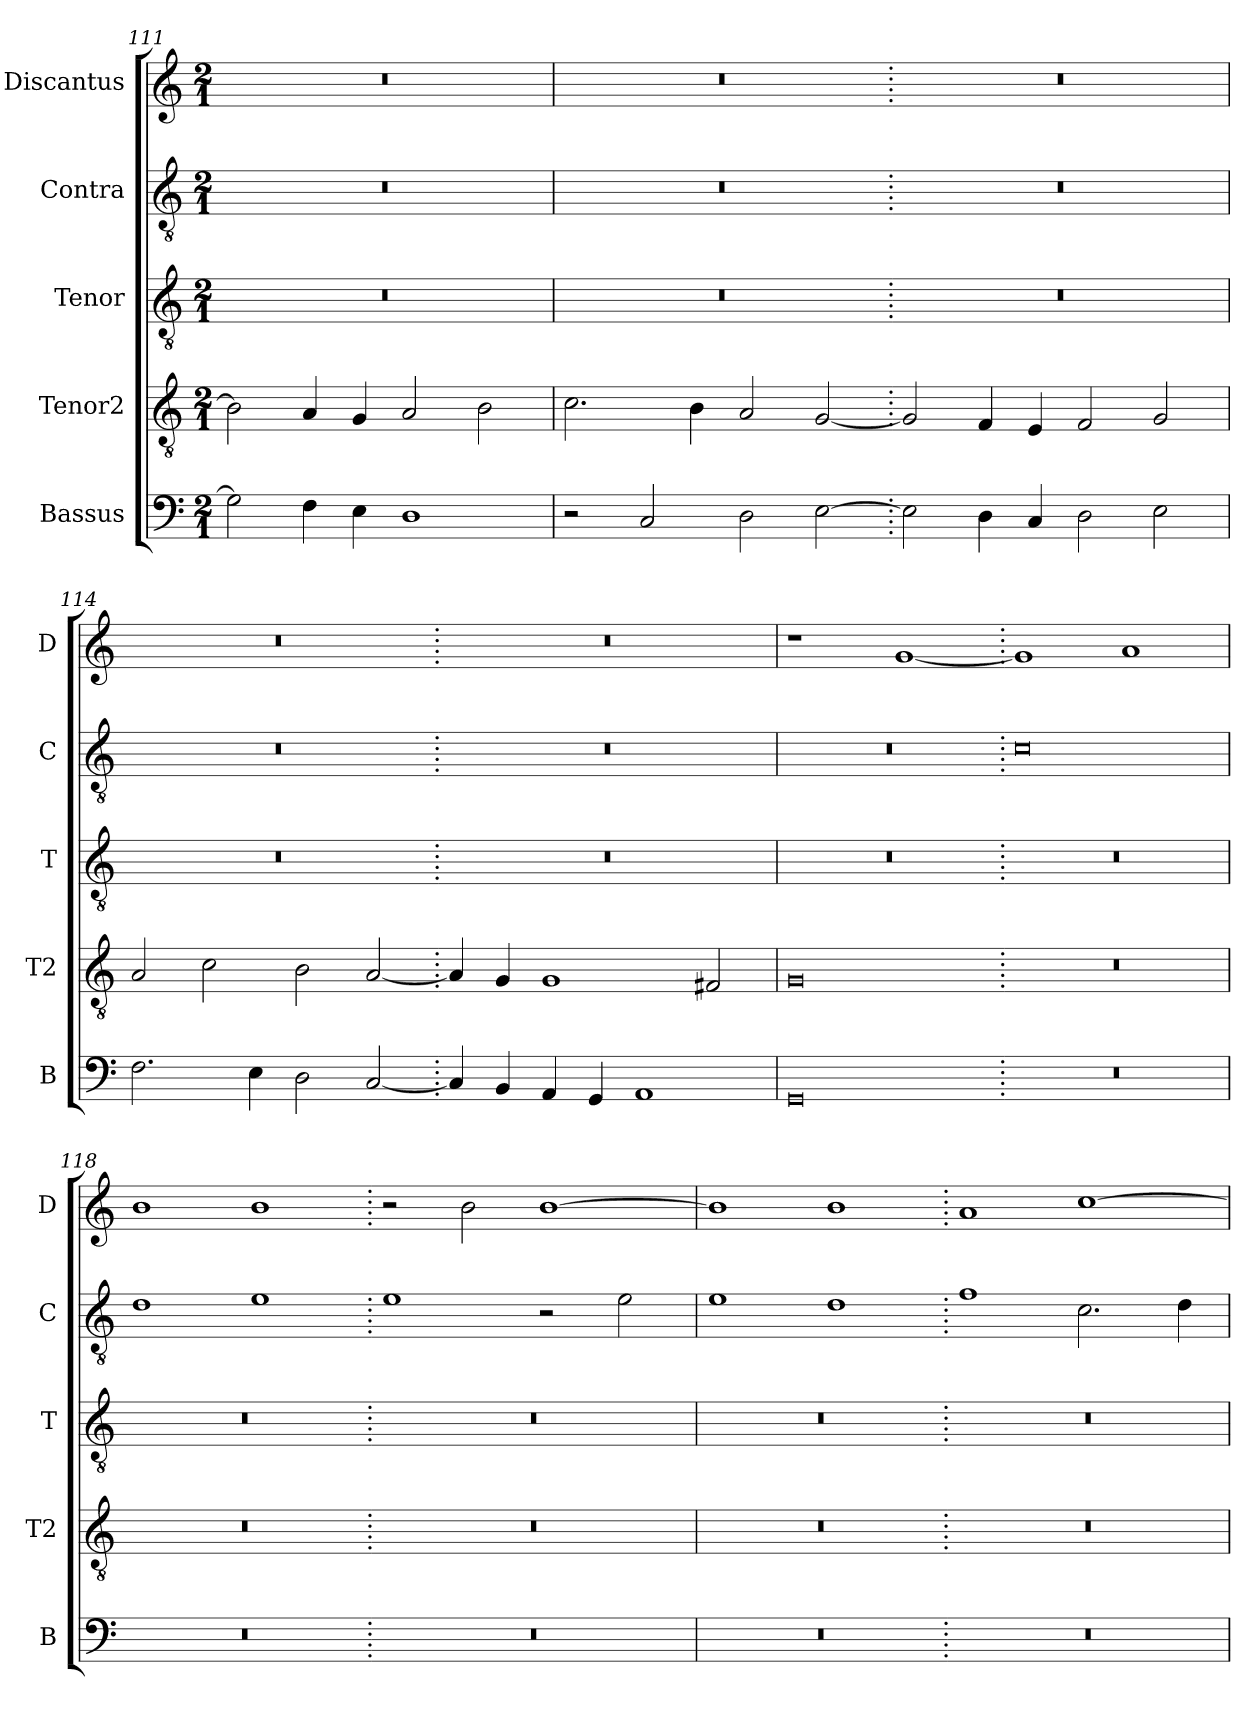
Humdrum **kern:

**kern	**kern	**kern	**kern	**kern
*part5	*part4	*part3	*part2	*part1
*staff5	*staff4	*staff3	*staff2	*staff1
*I"Bassus	*I"Tenor2	*I"Tenor	*I"Contra	*I"Discantus
*I'B	*I'T2	*I'T	*I'C	*I'D
*clefF4	*clefGv2	*clefGv2	*clefGv2	*clefG2
*k[]	*k[]	*k[]	*k[]	*k[]
*M2/1	*M2/1	*M2/1	*M2/1	*M2/1
=111	=111	=111	=111	=111
2G\]	2B\]	0r	0r	0r
4F\	4A/	.	.	.
4E\	4G/	.	.	.
1D	2A/	.	.	.
.	2B\	.	.	.
=112	=112	=112	=112	=112
2r	2.c\	0r	0r	0r
2C/	.	.	.	.
.	4B\	.	.	.
2D\	2A/	.	.	.
[2E\	[2G/	.	.	.
=113.	=113.	=113.	=113.	=113.
2E\]	2G/]	0r	0r	0r
4D\	4F/	.	.	.
4C/	4E/	.	.	.
2D\	2F/	.	.	.
2E\	2G/	.	.	.
=114	=114	=114	=114	=114
2.F\	2A/	0r	0r	0r
.	2c\	.	.	.
4E\	.	.	.	.
2D\	2B\	.	.	.
[2C/	[2A/	.	.	.
=115.	=115.	=115.	=115.	=115.
4C/]	4A/]	0r	0r	0r
4BB/	4G/	.	.	.
4AA/	1G	.	.	.
4GG/	.	.	.	.
1AA	.	.	.	.
.	2F#X/	.	.	.
=116	=116	=116	=116	=116
0GG	0G	0r	0r	1r
.	.	.	.	[1g
=117.	=117.	=117.	=117.	=117.
0r	0r	0r	0c	1g]
.	.	.	.	1a
=118	=118	=118	=118	=118
0r	0r	0r	1d	1b
.	.	.	1e	1b
=119.	=119.	=119.	=119.	=119.
0r	0r	0r	1e	2r
.	.	.	.	2b\
.	.	.	2r	[1b
.	.	.	2e\	.
=120	=120	=120	=120	=120
0r	0r	0r	1e	1b]
.	.	.	1d	1b
=121.	=121.	=121.	=121.	=121.
0r	0r	0r	1f	1a
.	.	.	2.c\	[1cc
.	.	.	4d\	.
=	=	=	=	=
*-	*-	*-	*-	*-
